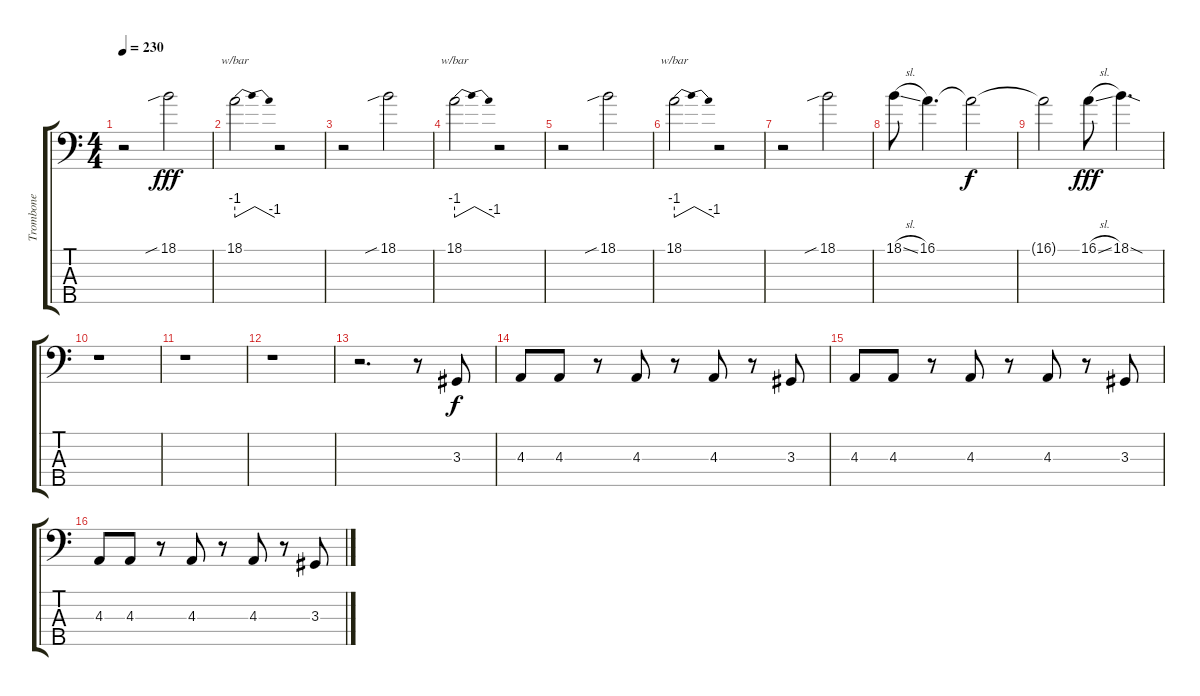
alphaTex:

\track ("Trombone" "Trombone") {instrument trombone}
\staff {score tabs}
\tuning (F3 Bb2 F2 Bb1 Bb0) {hide}
\ts (4 4)
\tempo 230
\clef f4
\ks c
r.2{dy fff} 18.1{sib}.2 |
18.1.2{tbe (dip default 0 -4 3 0 53 0 60 -4)} r.2 |
r.2 18.1{sib}.2 |
18.1.2{tbe (dip default 0 -4 3 0 53 0 60 -4)} r.2 |
r.2 18.1{sib}.2 |
18.1.2{tbe (dip default 0 -4 3 0 53 0 60 -4)} r.2 |
r.2 18.1{sib}.2 |
18.1{sl}.8 16.1.4{d} 16.1{t}.2{dy f} |
16.1{t}.2 16.1{sl}.8{dy fff} 18.1{sod}.4{d} |
r.1 |
r.1 |
r.1 |
r.2{d} r.8 3.3.8{dy f} |
4.3.8 4.3.8 r.8 4.3.8 r.8 4.3.8 r.8 3.3.8 |
4.3.8 4.3.8 r.8 4.3.8 r.8 4.3.8 r.8 3.3.8 |
4.3.8 4.3.8 r.8 4.3.8 r.8 4.3.8 r.8 3.3.8
